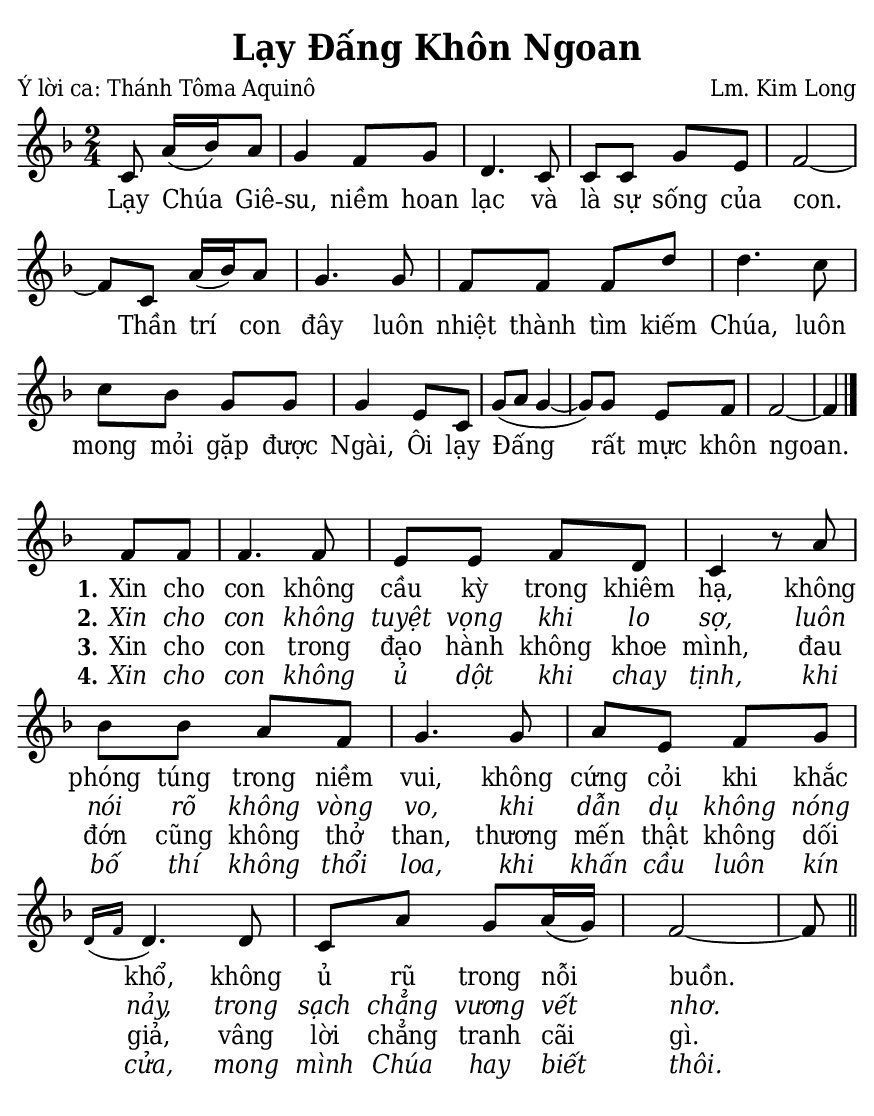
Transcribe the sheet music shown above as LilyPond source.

% Cài đặt chung
\version "2.24.3"
\include "english.ly"

\header {
  title = "Lạy Đấng Khôn Ngoan"
  poet = "Ý lời ca: Thánh Tôma Aquinô"
  composer = "Lm. Kim Long"
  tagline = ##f
}

% Nhạc
nhacPhanMot = \relative c' {
  \key f \major
  \time 2/4
  \partial 4. c8 a'16 (bf) a8 |
  g4 f8 g |
  d4. c8 |
  c c g' e |
  f2 ~ |
  f8 c a'16 (bf) a8 |
  g4. g8 |
  f f f d' |
  d4. c8 |
  c bf g g |
  g4 e8 c |
  g' (a g4 ~ |
  g8) g e f |
  f2 ~ |
  f4 \bar "|."
}

nhacPhanHai = \relative c' {
  \key f \major
  \time 2/4
  \partial 4 f8 f |
  f4. f8 |
  e e f d |
  c4 r8 a' |
  bf bf a f |
  g4. g8 |
  a e f g |
  \grace { d16 (f } d4.) d8 |
  c a' g a16 (g) |
  f2 ~ |
  f8 \bar "||"
}

% Lời
loiPhanMot = \lyricmode {
  Lạy Chúa Giê -- su, niềm hoan lạc và là sự sống của con.
  Thần trí con đây luôn nhiệt thành tìm kiếm Chúa,
  luôn mong mỏi gặp được Ngài,
  Ôi lạy Đấng rất mực khôn ngoan.
}

loiPhanHai = \lyricmode {
  <<
    {
      \set stanza = "1."
      Xin cho con không cầu kỳ trong khiêm hạ,
      không phóng túng trong niềm vui,
      không cứng cỏi khi khắc khổ,
      không ủ rũ trong nỗi buồn.
    }
    \new Lyrics {
	    \set associatedVoice = "beSop"
	    \set stanza = "2."
      \override Lyrics.LyricText.font-shape = #'italic
      Xin cho con không tuyệt vọng khi lo sợ,
      luôn nói rõ không vòng vo,
      khi dẫn dụ không nóng nảy,
      trong sạch chẳng vương vết nhơ.
    }
    \new Lyrics {
	    \set associatedVoice = "beSop"
      \set stanza = "3."
      Xin cho con trong đạo hành không khoe mình,
      đau đớn cũng không thở than,
      thương mến thật không dối giả,
      vâng lời chẳng tranh cãi gì.
    }
    \new Lyrics {
	    \set associatedVoice = "beSop"
	    \set stanza = "4."
      \override Lyrics.LyricText.font-shape = #'italic
      Xin cho con không ủ dột khi chay tịnh,
      khi bố thí không thổi loa,
      khi khấn cầu luôn kín cửa,
      mong mình Chúa hay biết thôi.
    }
  >>
}

% Dàn trang
\paper {
  #(set-paper-size "a5")
  top-margin = 3\mm
  bottom-margin = 3\mm
  left-margin = 3\mm
  right-margin = 3\mm
  indent = #0
  #(define fonts
	 (make-pango-font-tree "Deja Vu Serif Condensed"
	 		       "Deja Vu Serif Condensed"
			       "Deja Vu Serif Condensed"
			       (/ 20 20)))
  print-page-number = ##f
}

\score {
  <<
    \new Staff <<
        \clef treble
        \new Voice = beSop {
          \nhacPhanMot
        }
      \new Lyrics \lyricsto beSop \loiPhanMot
    >>
  >>
  \layout {
    \override Lyrics.LyricSpace.minimum-distance = #1.2
    \override Score.BarNumber.break-visibility = ##(#f #f #f)
    \override Score.SpacingSpanner.uniform-stretching = ##t
    ragged-last = ##f
  }
}

\score {
  <<
    \new Staff <<
        \clef treble
        \new Voice = beSop {
          \nhacPhanHai
        }
      \new Lyrics \lyricsto beSop \loiPhanHai
    >>
  >>
  \layout {
    \override Staff.TimeSignature.transparent = ##t
    \override Lyrics.LyricSpace.minimum-distance = #1.5
    \override Score.BarNumber.break-visibility = ##(#f #f #f)
    \override Score.SpacingSpanner.uniform-stretching = ##t
    ragged-last = ##f
  }
}
